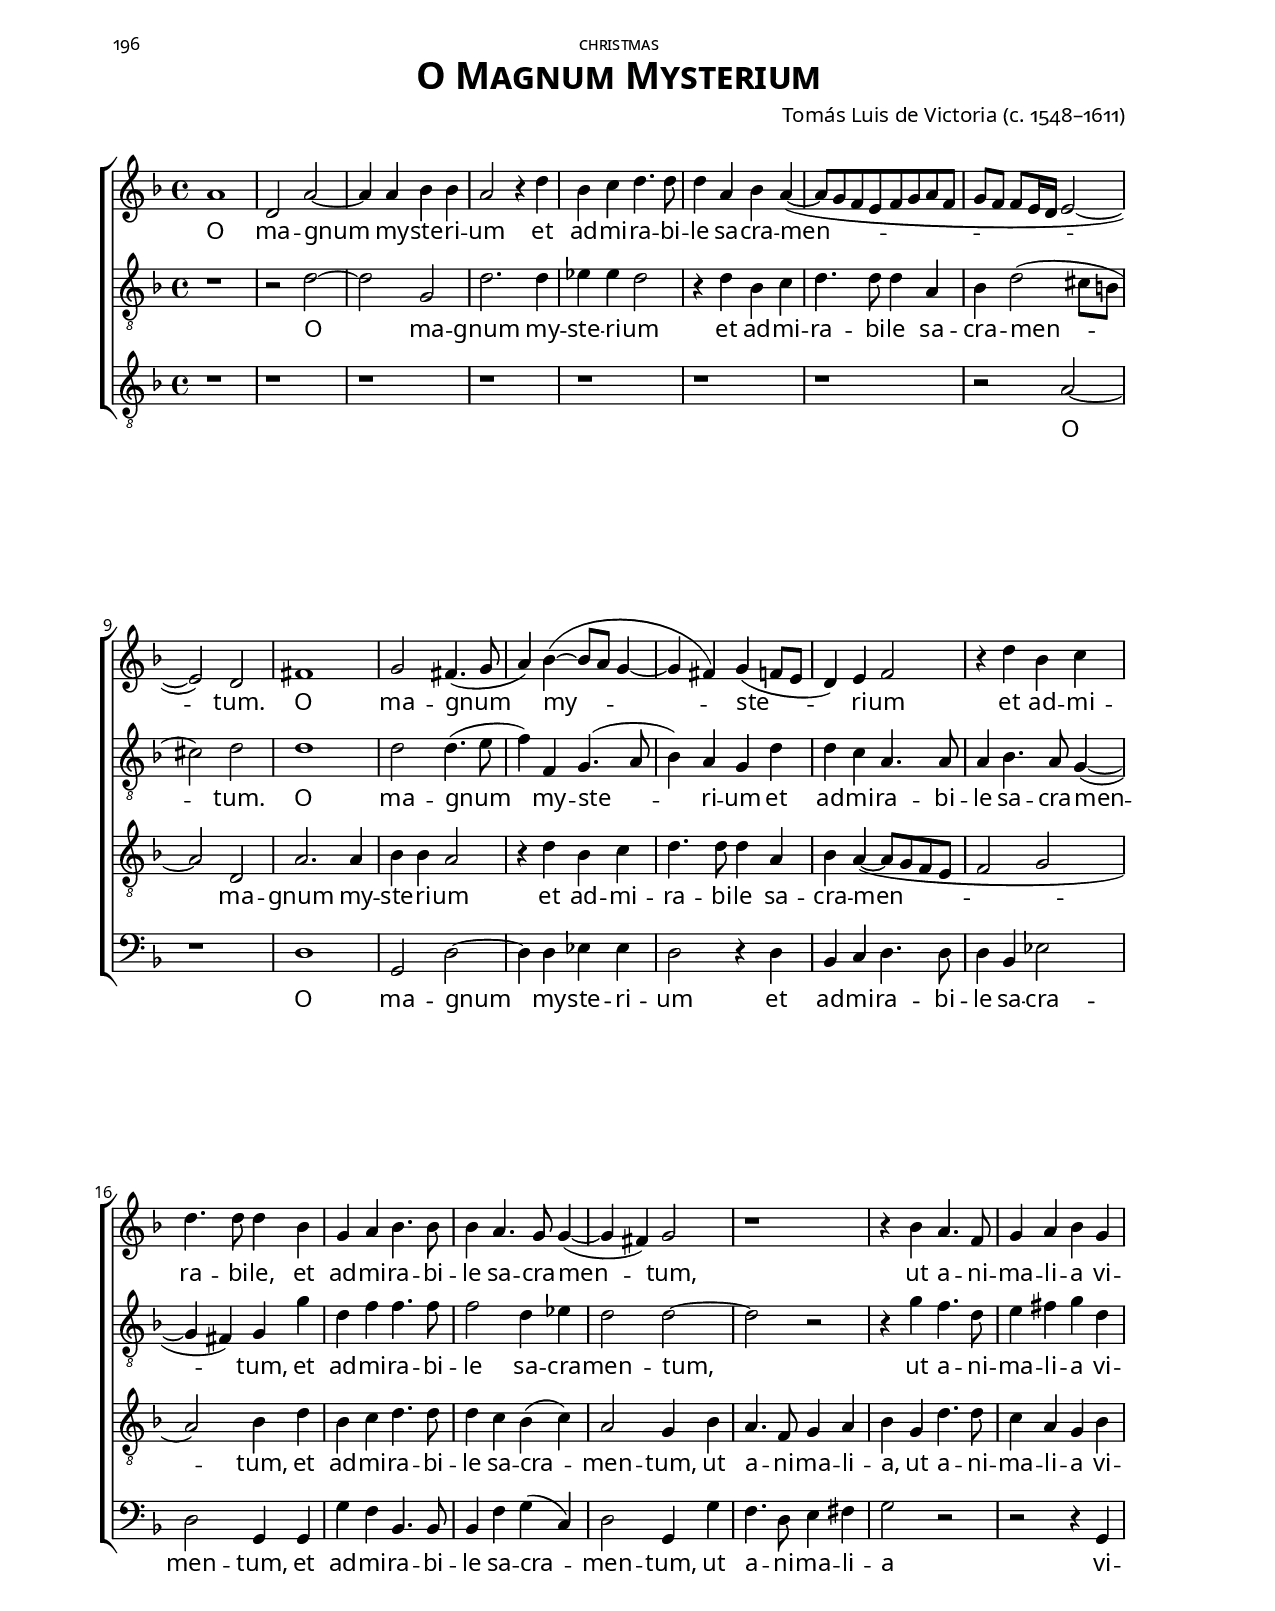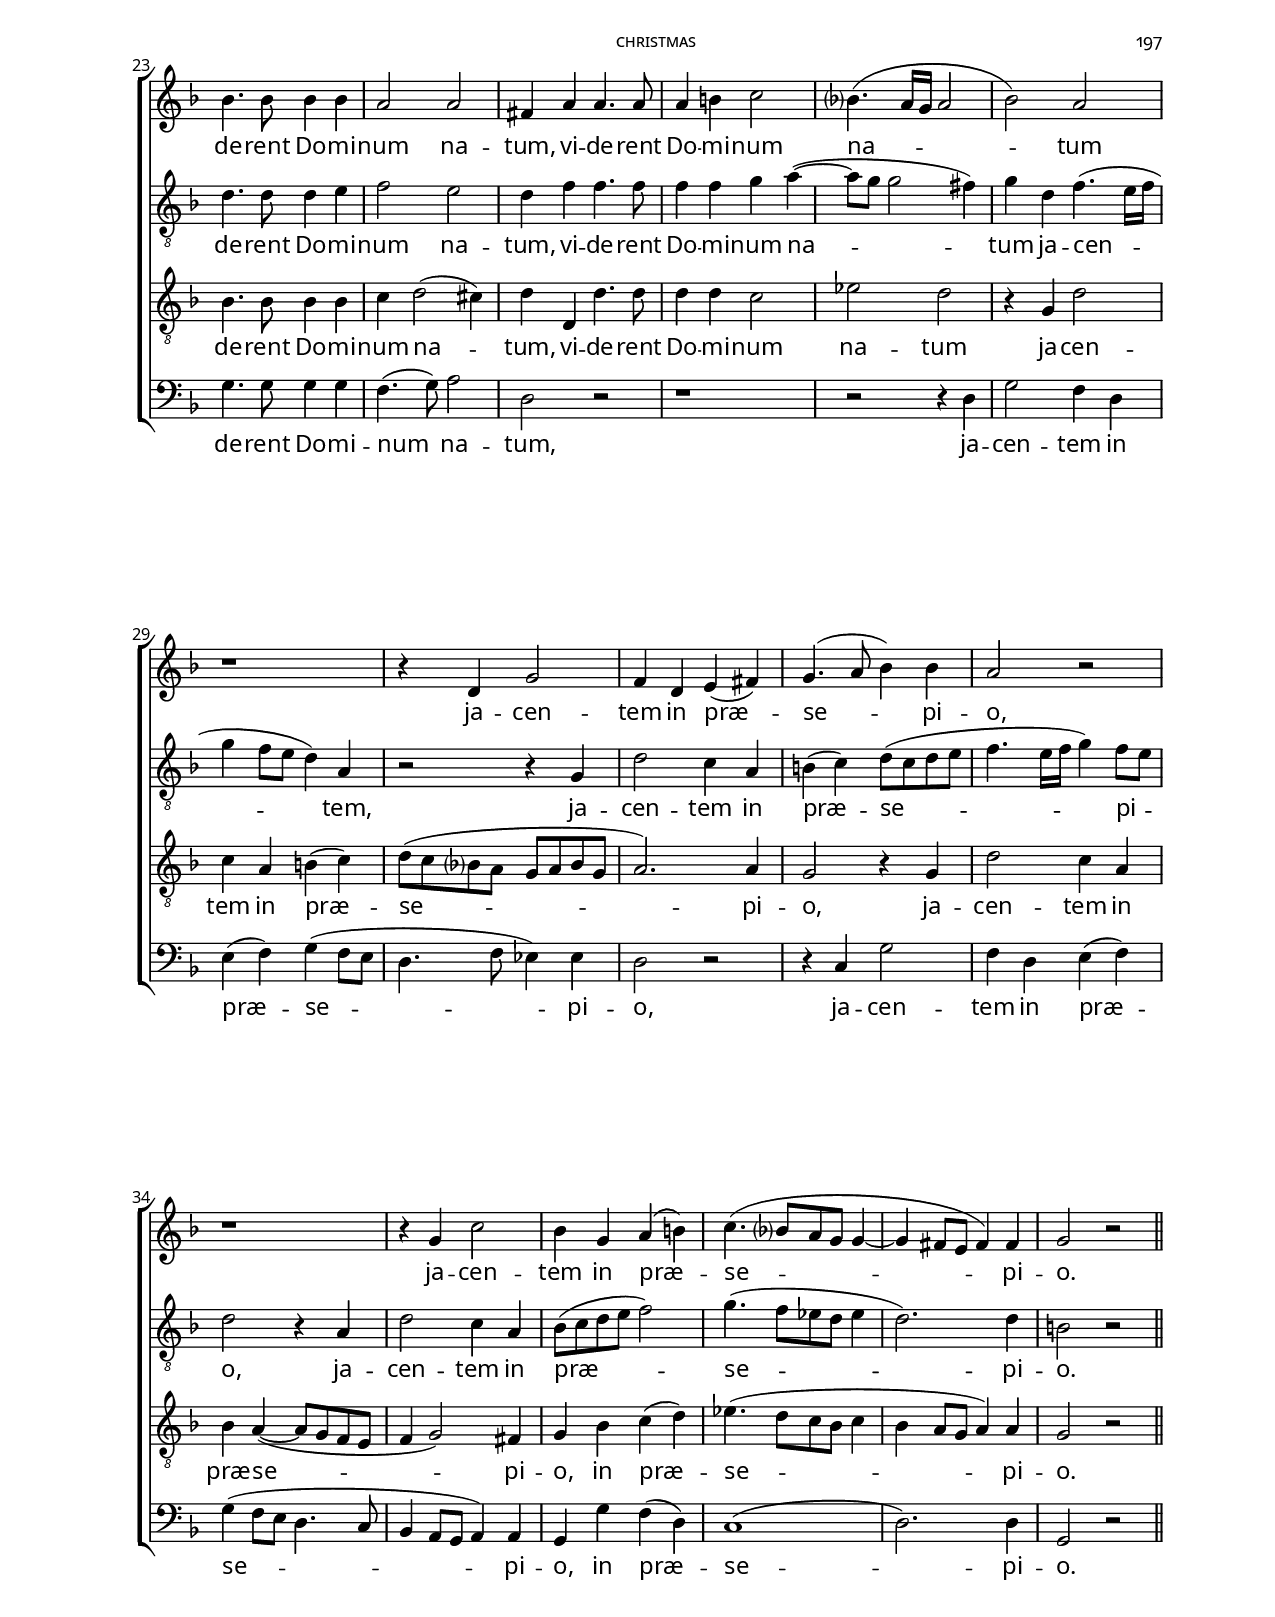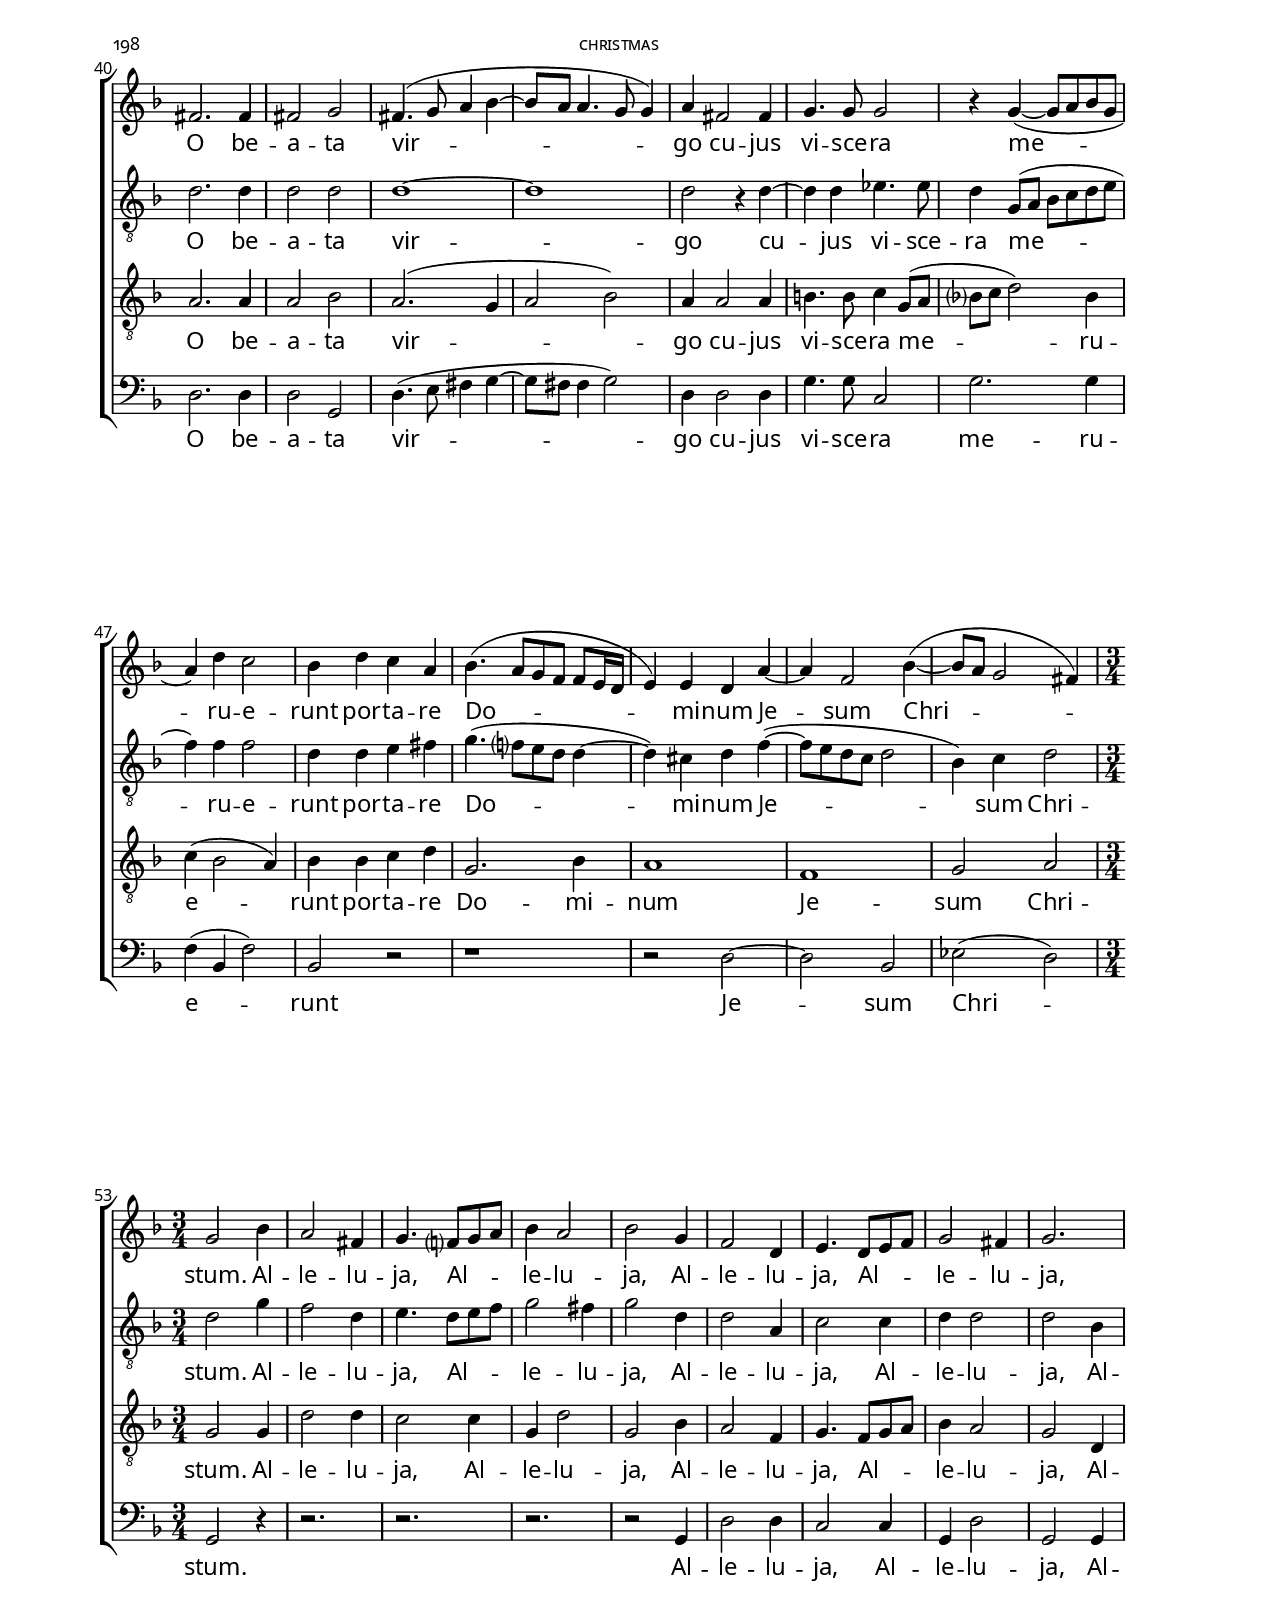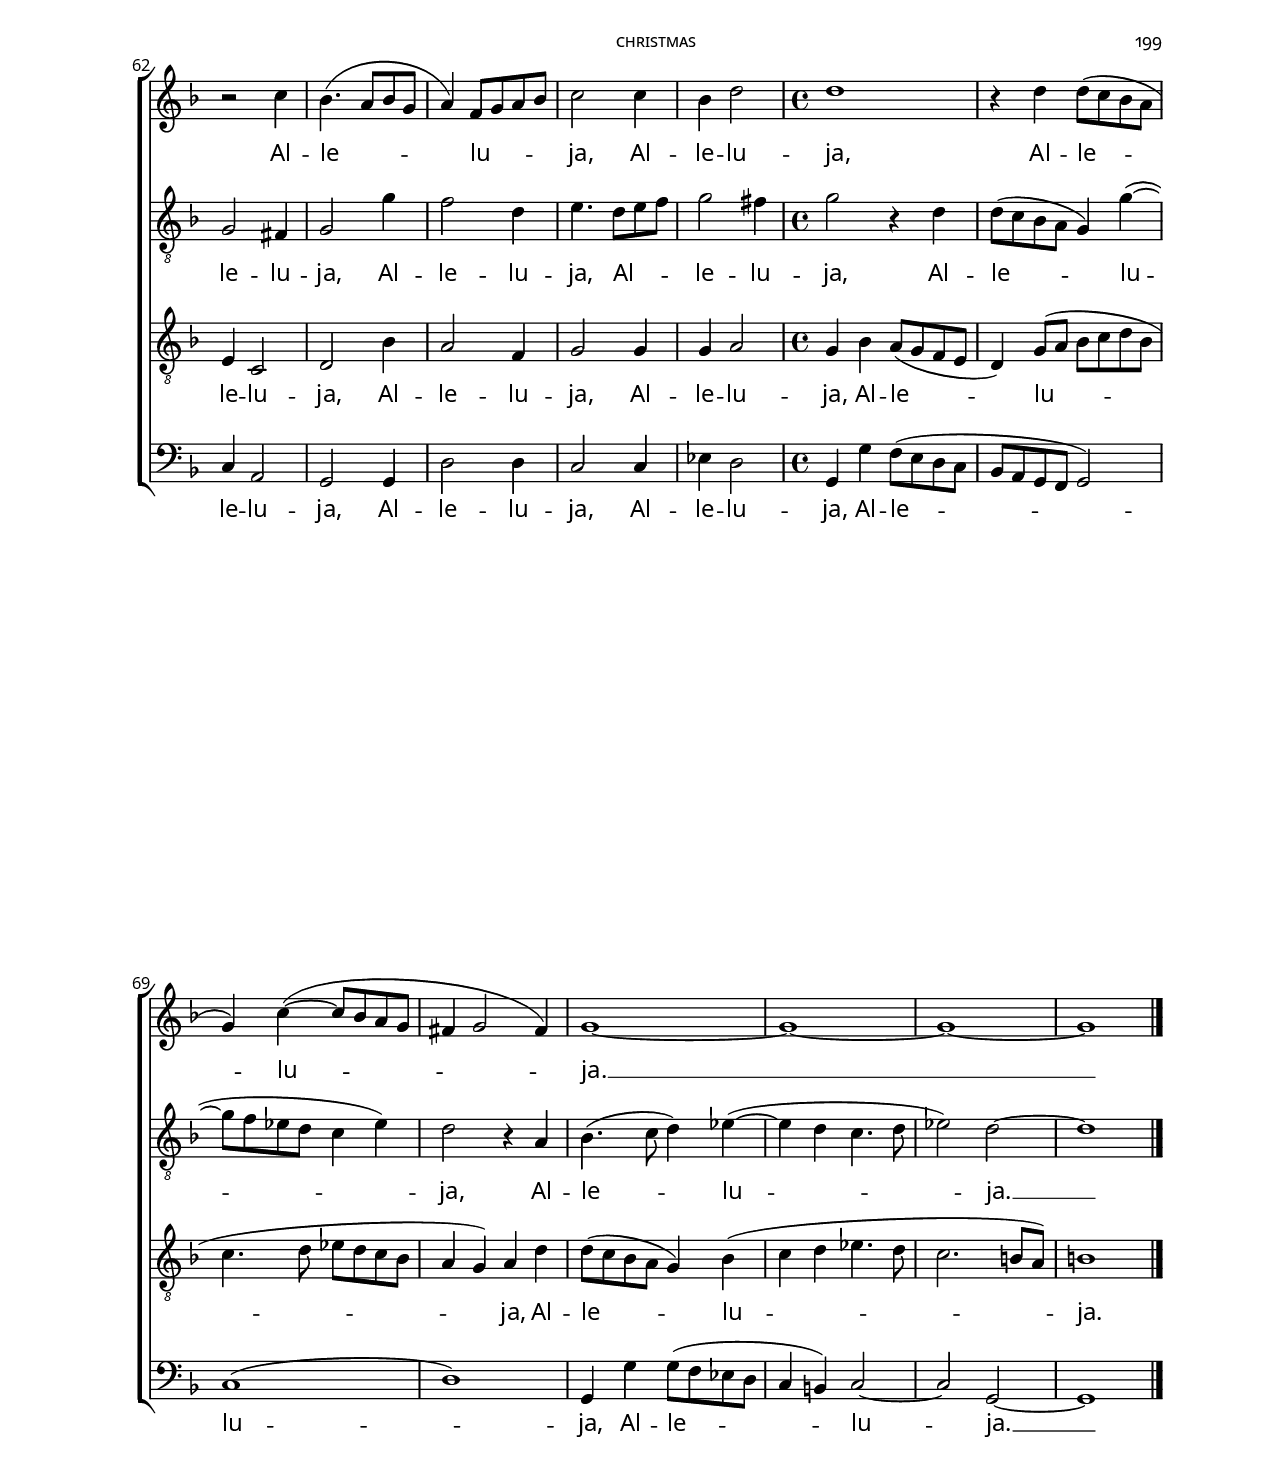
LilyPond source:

\version "2.14.2"
\include "util.ly"
\header {
  title = \markup{\override #'(font-name . "Garamond Premier Pro Semibold"){ \abs-fontsize #18 \smallCapsOldStyle"O Magnum Mysterium"}}
  composer = \markup\oldStyleNum"Tomás Luis de Victoria (c. 1548–1611)"
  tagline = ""
}
\paper {
  %print-all-headers = ##t
  paper-height = 11\in
  paper-width = 8.5\in
  indent = 0\in
  %system-system-spacing = #'((basic-distance . 10) (padding . 0))
%  system-system-spacing =
%    #'((basic-distance . 0)
%       (minimum-distance . 0)
%       (padding . -3)
%       (stretchability . 100))
%  top-markup-spacing =
%    #'((basic-distance . 0)
%       (minimum-distance . 0)
%       (padding . 0)
%       (stretchability . 0))
  ragged-last-bottom = ##f
  ragged-bottom = ##f
  two-sided = ##t
  inner-margin = 1\in
  outer-margin = 0.75\in
  top-margin = 0.26\in
  bottom-margin = 0.25\in
  first-page-number = #196
  print-first-page-number = ##t
  headerLine = \markup{\override #'(font-name . "Garamond Premier Pro") \smallCapsOldStyle"christmas"}
  oddHeaderMarkup = \markup\fill-line{
     \override #'(font-name . "Garamond Premier Pro")\abs-fontsize #8.5
     \combine 
        \fill-line{"" \if \should-print-page-number
        \oldStylePageNum""
        }
        \fill-line{\headerLine}
  }
  evenHeaderMarkup = \markup {
     \override #'(font-name . "Garamond Premier Pro")\abs-fontsize #8.5
     \combine
        \if \should-print-page-number
        \oldStylePageNum""
        \fill-line{\headerLine}
  }
}
#(set-global-staff-size 18) \paper{ #(define fonts (make-pango-font-tree "Garamond Premier Pro" "Garamond Premier Pro" "Garamond Premier Pro" (/ 18 20))) }
global = {
  \key f \major
  \time 4/4
  \dynamicUp
  %\set crescendoSpanner = #'dashed-line
  %\set midiInstrument = "recorder"
  \autoBeamOff
  \override DynamicTextSpanner #'style = #'none
}

sopMusic = \relative c' {
	a'1 |
  d,2 a'~ |
  a4 a bes bes |
  a2 r4 d |
  bes c d4. d8 |
  
  d4 a bes a(~ |
  a8[ g f e f g a f] |
  g[ f] f[ e16 d] e2~ |
  e) d |
  fis1 |
  
  %page2
  g2 fis4.( g8 |
  a4) bes4(~ bes8[ a] g4~ |
  g fis) g( f8[ e] |
  d4) e f2 |
  r4 d' bes c |
  
  d4. d8 d4 bes |
  g a bes4. bes8 |
  bes4 a4. g8 g4(~ |
  g fis) g2 |
  r1 |
  
  r4 bes a4. f8 |
  g4 a bes g |
  bes4. bes8 bes4 bes |
  a2 a |
  fis4 a a4. a8 |
  
  %page3
  a4 b c2 |
  bes?4.( a16[ g] a2 |
  bes) a |
  r1 |
  r4 d, g2 |
  
  f4 d e( fis) |
  g4.( a8 bes4) bes |
  a2 r |
  r1 |
  r4 g c2 |
  
  bes4 g a( b) |
  c4.( bes?8[ a g] g4~ |
  g fis8[ e] fis4) fis |
  g2 r \bar"||"\pageBreak
  fis2. fis4 |
  fis2 g |
  
  %page4
  fis4.( g8 a4 bes~ |
  bes8[[ a] a4. g8 g4) |
  a fis2 fis4 |
  g4. g8 g2 |
  r4 g4~( g8[ a bes g] |
  
  a4) d c2 |
  bes4 d c a |
  bes4.( a8[ g f] f[ e16 d] |
  e4) e d a'~ |
  a f2 bes4~( |
  
  bes8[ a] g2 fis4) |
  \time 3/4
  g2 bes4 |
  a2 fis4 |
  g4. f?8[ g a] |
  bes4 a2 |
  bes2 g4 |
  
  %page5
  f2 d4 |
  e4. d8[ e f] |
  g2 fis4 |
  g2. |
  r2 c4 |
  bes4.( a8[ bes g] |
  
  a4) f8[ g a bes] |
  c2 c4 |
  bes4 d2 |
  \time 4/4
  d1 |
  r4 d d8([ c bes a] |
  
  g4) c4(~ c8[ bes a g] |
  fis4 g2 fis4) |
  g1~ |
  g~ |
  g~ |
  g \bar"|."
}
sopWords = \lyricmode {
  O ma -- gnum my -- ste -- ri -- um et ad -- mi -- ra -- bi -- le sa -- cra -- men -- tum.
    O ma -- gnum my -- ste -- ri -- um et ad -- mi -- ra -- bi -- le,
      et ad -- mi -- ra -- bi -- le
    sa -- cra -- men -- tum,
  ut a -- ni -- ma -- li -- a vi -- de -- rent Do -- mi -- num na -- tum,
    vi -- de -- rent Do -- mi -- num na -- tum
  ja -- cen -- tem in præ -- se -- pi -- o,
    ja -- cen -- tem in præ -- se -- pi -- o.
  
  O be -- a -- ta vir -- go cu -- jus vi -- sce -- ra
  me -- ru -- e -- runt por -- ta -- re Do -- mi -- num Je -- sum Chri -- stum.
  Al -- le -- lu -- ja,
  Al -- le -- lu -- ja,
  Al -- le -- lu -- ja,
  Al -- le -- lu -- ja,
  Al -- le -- lu -- ja,
  Al -- le -- lu -- ja,
  Al -- le -- lu -- ja. __
}

altoMusic = \relative c' {
  r1 |
  r2 d~ |
  d g, |
  d'2. d4 |
  ees4 ees d2 |
  
  r4 d bes c |
  d4. d8 d4 a |
  bes d2( cis8[ b] |
  cis2) d |
  d1 |
  
  %page2
  d2 d4.( e8 |
  f4) f, g4.( a8 |
  bes4) a g d' |
  d c a4. a8 |
  a4 bes4. a8 g4(~ |
  g fis) g g' |
  d f f4. f8 |
  f2 d4 ees |
  d2 d~ |
  d r2 |
  
  r4 g f4. d8 |
  e4 fis g d |
  d4. d8 d4 e |
  f2 e |
  d4 f f4. f8 |
  
  %page3
  f4 f g a(~ |
  a8[ g] g2 fis4) |
  g d f4.( e16[ f] |
  g4 f8[ e] d4) a |
  r2 r4 g |
  
  d'2 c4 a |
  b4( c) d8([ c d e] |
  f4. e16[ f] g4) f8[ e] |
  d2 r4 a |
  d2 c4 a |
  
  bes8([ c d e] f2) |
  g4.( f8[ ees d] ees4 |
  d2.) d4 |
  b2 r2 \bar"||"
  d2. d4 d2 d |
  
  %page 4
  d1~ |
  d |
  d2 r4 d~ |
  d d ees4. ees8 |
  d4 g,8([ a] bes[ c d e] |
  f4) f f2 |
  d4 d e fis |
  g4.( f?8[ e d] d4~ |
  d) cis d f~( |
  f8[ e d c] d2 |
  
  bes4) c d2 |
  \time 3/4
  d2 g4 |
  f2 d4 |
  e4. d8[ e f] |
  g2 fis4 |
  g2 d4 |
  
  %page 5
  d2 a4 |
  c2 c4 |
  d d2 |
  d bes4 |
  g2 fis4 |
  g2 g'4 |
  
  f2 d4 |
  e4. d8[ e f] |
  g2 fis4 |
  \time 4/4
  g2 r4 d |
  d8([ c bes a] g4) g'~( |
  g8[ f ees d] c4 ees) |
  d2 r4 a |
  bes4.( c8 d4) ees~( |
  ees d c4. d8 |
  ees2) d~ |
  d1 \bar"|."
}
altoWords = \lyricmode {
  O ma -- gnum my -- ste -- ri -- um et ad -- mi -- ra -- bi -- le sa -- cra -- men -- tum.
    O ma -- gnum my -- ste -- ri -- um et ad -- mi -- ra -- bi -- le sa -- cra -- men -- tum,
      et ad -- mi -- ra -- bi -- le sa -- cra -- men -- tum,
  ut a -- ni -- ma -- li -- a vi -- de -- rent Do -- mi -- num na -- tum,
    vi -- de -- rent Do -- mi -- num na -- tum
  ja -- cen -- tem,
    ja -- cen -- tem
  in præ -- se -- pi -- o,
    ja -- cen -- tem in præ -- se -- pi -- o.
  
  O be -- a -- ta vir -- go cu -- jus vi -- sce -- ra
  me -- ru -- e -- runt por -- ta -- re Do -- mi -- num Je -- sum Chri -- stum.
  Al -- le -- lu -- ja,
  Al -- le -- lu -- ja,
  Al -- le -- lu -- ja,
  Al -- le -- lu -- ja,
  Al -- le -- lu -- ja,
  Al -- le -- lu -- ja,
  Al -- le -- lu -- ja,
  Al -- le -- lu -- ja,
  Al -- le -- lu -- ja. __
}

tenorMusic = \relative c' {
  \repeat unfold 7 { r1 }
  r2 a2~ |
  a d, |
  a'2. a4 |
  
  %page2
  bes4 bes a2 |
  r4 d bes c |
  d4. d8 d4 a |
  bes a~( a8[ g f e] |
  f2 g |
  
  a) bes4 d |
  bes c d4. d8 |
  d4 c bes( c) |
  a2 g4 bes |
  a4. f8 g4 a |
  
  bes g d'4. d8 |
  c4 a g bes |
  bes4. bes8 bes4 bes |
  c d2( cis4) |
  d d, d'4. d8 |
  
  %page3
  d4 d c2 |
  ees d |
  r4 g, d'2 |
  c4 a b( c) |
  d8([ c bes? a] g[ a bes g] |
  a2.) a4 |
  g2 r4 g |
  d'2 c4 a |
  bes a4~( a8[ g f e] |
  f4 g2) fis4 |
  
  g bes c( d) |
  ees4.( d8[ c bes] c4 |
  bes a8[ g] a4) a |
  g2 r \bar"||"
  a2. a4 a2 bes |
  
  %page4
  a2.( g4 a2 bes) |
  a4 a2 a4 |
  b4. b8 c4 g8([ a] |
  bes?[ c] d2) bes4 |
  
  c4( bes2 a4) |
  bes bes c d |
  g,2. bes4 |
  a1 f |
  
  g2 a |
  \time 3/4
  g2 g4 |
  d'2 d4 |
  c2 c4 |
  g d'2 |
  g, bes4 |
  
  %page5
  a2 f4 |
  g4. f8[ g a] |
  bes4 a2 |
  g d4 |
  e c2 |
  d bes'4 |
  
  a2 f4 |
  g2 g4 |
  g a2 |
  \time 4/4
  g4 bes a8([ g f e] |
  d4) g8([ a] bes[ c d bes] |
  c4. d8 ees[ d c bes] |
  a4 g) a d |
  d8([ c bes a] g4) bes( |
  c d ees4. d8 |
  c2. b8[ a]) |
  b1 \bar"|."
}

tenorWords = \lyricmode {
  O ma -- gnum my -- ste -- ri -- um et ad -- mi -- ra -- bi -- le sa -- cra -- men -- tum,
    et ad -- mi -- ra -- bi -- le sa -- cra -- men -- tum,
  ut a -- ni -- ma -- li -- a,
    ut a -- ni -- ma -- li -- a
  vi -- de -- rent Do -- mi -- num na -- tum,
    vi -- de -- rent Do -- mi -- num na -- tum
  ja -- cen -- tem in præ -- se -- pi -- o,
    ja -- cen -- tem in præ -- se -- pi -- o,
      in præ -- se -- pi -- o.
  
  O be -- a -- ta vir -- go cu -- jus vi -- sce -- ra
  me -- ru -- e -- runt por -- ta -- re Do -- mi -- num Je -- sum Chri -- stum.
  Al -- le -- lu -- ja,
  Al -- le -- lu -- ja,
  Al -- le -- lu -- ja,
  Al -- le -- lu -- ja,
  Al -- le -- lu -- ja,
  Al -- le -- lu -- ja,
  Al -- le -- lu -- ja,
  Al -- le -- lu -- ja,
  Al -- le -- lu -- ja.
}

bassMusic = \relative c' {
  \repeat unfold 9 { r1 }
  d,1 |
  
  %page2
  g,2 d'~ |
  d4 d ees ees |
  d2 r4 d |
  bes c d4. d8 |
  d4 bes ees2 |
  
  d2 g,4 g |
  g' f bes,4. bes8 |
  bes4 f' g( c,) |
  d2 g,4 g' |
  f4. d8 e4 fis |
  
  g2 r |
  r r4 g, |
  g'4. g8 g4 g |
  f4.( g8) a2 |
  d,2 r |
  
  %page3
  r1 |
  r2 r4 d |
  g2 f4 d |
  e( f) g( f8[ e] |
  d4. f8 ees4) ees |
  
  d2 r |
  r4 c g'2 |
  f4 d e( f) |
  g( f8[ e] d4. c8 |
  bes4 a8[ g] a4) a |
  
  g g' f( d) |
  c1( |
  d2.) d4 |
  g,2 r \bar"||"
  d'2. d4 |
  d2 g, |
  
  %page4
  d'4.( e8 fis4 g~ |
  g8[ fis] fis4 g2) |
  d4 d2 d4 |
  g4. g8 c,2 |
  g'2. g4 |
  
  f4( bes, f'2) |
  bes, r |
  r1 |
  r2 d~ |
  d bes |
  
  ees( d) |
  \time 3/4
  g,2 r4 |
  \repeat unfold 3 { r2. }
  r2 g4 |
  
  %page5
  d'2 d4 |
  c2 c4 |
  g d'2 |
  g, g4 |
  c a2 |
  g g4 |
  
  d'2 d4 |
  c2 c4 |
  ees d2 |
  \time 4/4
  g,4 g' f8([ e d c] |
  bes[ a g f] g2) |
  
  c1( |
  d) |
  g,4 g' g8([ f ees d] |
  c4 b) c2~ |
  c g~ |
  g1 \bar"|."
}
bassWords = \lyricmode {
  O ma -- gnum my -- ste -- ri -- um et ad -- mi -- ra -- bi -- le sa -- cra -- men -- tum,
    et ad -- mi -- ra -- bi -- le sa -- cra -- men -- tum,
  ut a -- ni -- ma -- li -- a vi -- de -- rent Do -- mi -- num na -- tum,
  ja -- cen -- tem in præ -- se -- pi -- o,
    ja -- cen -- tem in præ -- se -- pi -- o,
    in præ -- se -- pi -- o.
  
  O be -- a -- ta vir -- go cu -- jus vi -- sce -- ra
  me -- ru -- e -- runt Je -- sum Chri -- stum.
  Al -- le -- lu -- ja,
  Al -- le -- lu -- ja,
  Al -- le -- lu -- ja,
  Al -- le -- lu -- ja,
  Al -- le -- lu -- ja,
  Al -- le -- lu -- ja,
  Al -- le -- lu -- ja. __
}

pianoRH = \relative c' {
}
pianoLH = \relative c' {
}

\score {
<<
    \new ChoirStaff <<
    \new Staff = sop <<
      \new Voice = "sopranos" { \global \sopMusic }
    >>
    \new Lyrics = "sopranos"  \lyricsto "sopranos" \sopWords
    \new Staff = alt <<
      \clef "treble_8"
      \new Voice = "altos" { \global \altoMusic }
    >>
    \new Lyrics = "altos"  \lyricsto "altos" \altoWords
    \new Staff = ten <<
      \clef "treble_8"
      \new Voice = "tenors" { \global \tenorMusic }
    >>
    \new Lyrics = "tenors" \lyricsto "tenors" \tenorWords
    \new Staff = bas <<
      \clef bass
      \new Voice = "basses" { \global \bassMusic }
    >>
    \new Lyrics = "basses" \lyricsto "basses" \bassWords
  >>
%    \new PianoStaff << \new Staff { \new Voice { \pianoRH } } \new Staff { \clef "bass" \pianoLH } >>
  >>
  \layout {
    \context {
      \Lyrics
      \override LyricText #'font-size = #1.3
      \override VerticalAxisGroup #'staff-affinity = #0
    }
    \context {
      \Score
      \override SpacingSpanner #'base-shortest-duration = #(ly:make-moment 1 8)
      \override SpacingSpanner #'common-shortest-duration = #(ly:make-moment 1 4)
    }
    \context {
      % Remove all empty staves
      \Staff \RemoveEmptyStaves \override VerticalAxisGroup #'remove-first = ##t
      
%      \override VerticalAxisGroup #'staff-staff-spacing =
%      #'((basic-distance . 0)
%         (minimum-distance . 0)
%         (padding . -1)
%         (stretchability . 2))
    }
    \context {
      \Lyrics
      \override LyricText #'X-offset = #center-on-word
    }
  }
  \midi {
    \tempo 4 = 100
    \set Staff.midiInstrument = "piccolo"
  
    \context {
      \Voice
      \remove "Dynamic_performer"
    }
  }
}

